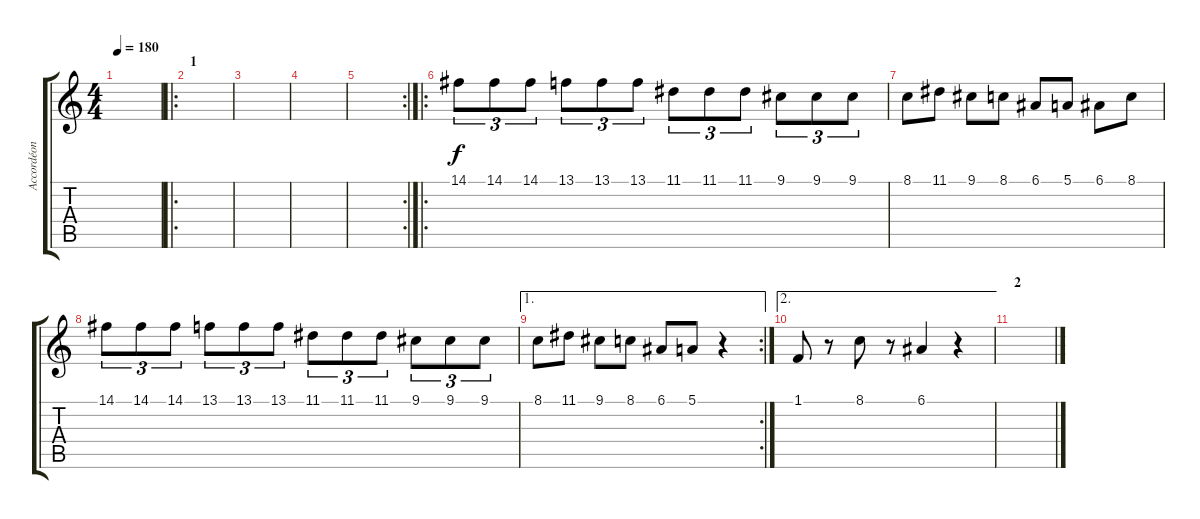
\track ("Accordéon" "Accordéon") {instrument accordion}
\staff {score tabs}
\tuning (E4 B3 G3 D3 A2 E2) {hide}
\ts (4 4)
\tempo 180
\clef g2
\ks c
|
\ro
\section ("" "1")
|
|
|
\rc 2
|
\ro
14.1.8{tu (3 2)} 14.1.8{tu (3 2)} 14.1.8{tu (3 2)} 13.1.8{tu (3 2)} 13.1.8{tu (3 2)} 13.1.8{tu (3 2)} 11.1.8{tu (3 2)} 11.1.8{tu (3 2)} 11.1.8{tu (3 2)} 9.1.8{tu (3 2)} 9.1.8{tu (3 2)} 9.1.8{tu (3 2)} |
8.1.8 11.1.8 9.1.8 8.1.8 6.1.8 5.1.8 6.1.8 8.1.8 |
14.1.8{tu (3 2)} 14.1.8{tu (3 2)} 14.1.8{tu (3 2)} 13.1.8{tu (3 2)} 13.1.8{tu (3 2)} 13.1.8{tu (3 2)} 11.1.8{tu (3 2)} 11.1.8{tu (3 2)} 11.1.8{tu (3 2)} 9.1.8{tu (3 2)} 9.1.8{tu (3 2)} 9.1.8{tu (3 2)} |
\ae 1
\rc 2
8.1.8 11.1.8 9.1.8 8.1.8 6.1.8 5.1.8 r.4 |
\ae 2
1.1.8 r.8 8.1.8 r.8 6.1.4 r.4 |
\section ("" "2")
